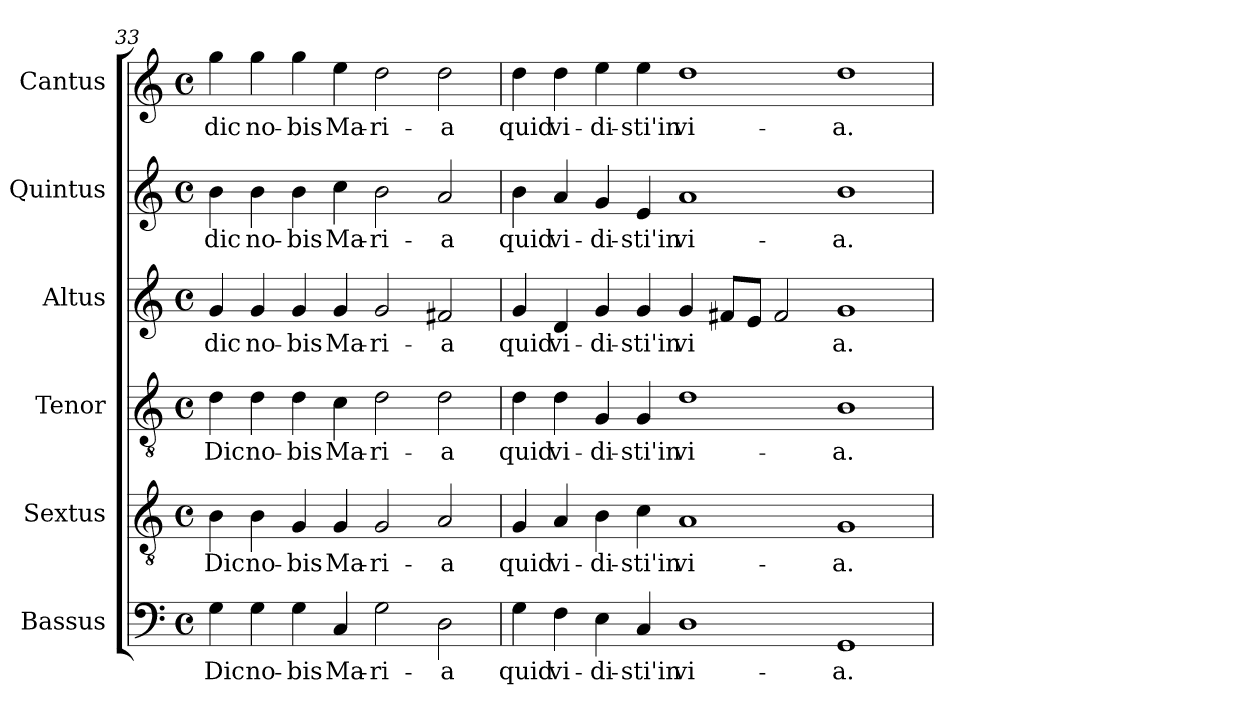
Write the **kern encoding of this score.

**kern	**text	**kern	**text	**kern	**text	**kern	**text	**kern	**text	**kern	**text
*part6	*part6	*part5	*part5	*part4	*part4	*part3	*part3	*part2	*part2	*part1	*part1
*staff6	*staff6	*staff5	*staff5	*staff4	*staff4	*staff3	*staff3	*staff2	*staff2	*staff1	*staff1
*I"Bassus	*	*I"Sextus	*	*I"Tenor	*	*I"Altus	*	*I"Quintus	*	*I"Cantus	*
!!LO:PB:g=z
*clefF4	*	*clefGv2	*	*clefGv2	*	*clefG2	*	*clefG2	*	*clefG2	*
*k[]	*	*k[]	*	*k[]	*	*k[]	*	*k[]	*	*k[]	*
*C:	*	*C:	*	*C:	*	*C:	*	*C:	*	*C:	*
*M4/4	*	*M4/4	*	*M4/4	*	*M4/4	*	*M4/4	*	*M4/4	*
*met(c)	*	*met(c)	*	*met(c)	*	*met(c)	*	*met(c)	*	*met(c)	*
=33	=33	=33	=33	=33	=33	=33	=33	=33	=33	=33	=33
!	!LO:LY:b:cj	!	!LO:LY:b:cj	!	!LO:LY:b:cj	!	!LO:LY:b:cj	!	!LO:LY:b:cj	!	!LO:LY:b:cj
4G\	Dic	4B\	Dic	4d\	Dic	4g/	dic	4b\	dic	4gg\	dic
!	!LO:LY:b:cj	!	!LO:LY:b:cj	!	!LO:LY:b:cj	!	!LO:LY:b:cj	!	!LO:LY:b:cj	!	!LO:LY:b:cj
4G\	no-	4B\	no-	4d\	no-	4g/	no-	4b\	no-	4gg\	no-
!	!LO:LY:b:cj	!	!LO:LY:b:cj	!	!LO:LY:b:cj	!	!LO:LY:b:cj	!	!LO:LY:b:cj	!	!LO:LY:b:cj
4G\	-bis	4G/	-bis	4d\	-bis	4g/	-bis	4b\	-bis	4gg\	-bis
!	!LO:LY:b:cj	!	!LO:LY:b:cj	!	!LO:LY:b:cj	!	!LO:LY:b:cj	!	!LO:LY:b:cj	!	!LO:LY:b:cj
4C/	Ma-	4G/	Ma-	4c\	Ma-	4g/	Ma-	4cc\	Ma-	4ee\	Ma-
!	!LO:LY:b:cj	!	!LO:LY:b:cj	!	!LO:LY:b:cj	!	!LO:LY:b:cj	!	!LO:LY:b:cj	!	!LO:LY:b:cj
2G\	-ri-	2G/	-ri-	2d\	-ri-	2g/	-ri-	2b\	-ri-	2dd\	-ri-
!	!LO:LY:b:cj	!	!LO:LY:b:cj	!	!LO:LY:b:cj	!	!LO:LY:b:cj	!	!LO:LY:b:cj	!	!LO:LY:b:cj
2D\	-a	2A/	-a	2d\	-a	2f#X/	-a	2a/	-a	2dd\	-a
=34	=34	=34	=34	=34	=34	=34	=34	=34	=34	=34	=34
!	!LO:LY:b:cj	!	!LO:LY:b:cj	!	!LO:LY:b:cj	!	!LO:LY:b:cj	!	!LO:LY:b:cj	!	!LO:LY:b:cj
4G\	quid	4G/	quid	4d\	quid	4g/	quid	4b\	quid	4dd\	quid
!	!LO:LY:b:cj	!	!LO:LY:b:cj	!	!LO:LY:b:cj	!	!LO:LY:b:cj	!	!LO:LY:b:cj	!	!LO:LY:b:cj
4F\	vi-	4A/	vi-	4d\	vi-	4d/	vi-	4a/	vi-	4dd\	vi-
!	!LO:LY:b:cj	!	!LO:LY:b:cj	!	!LO:LY:b:cj	!	!LO:LY:b:cj	!	!LO:LY:b:cj	!	!LO:LY:b:cj
4E\	-di-	4B\	-di-	4G/	-di-	4g/	-di-	4g/	-di-	4ee\	-di-
!	!LO:LY:b:cj	!	!LO:LY:b:cj	!	!LO:LY:b:cj	!	!LO:LY:b:cj	!	!LO:LY:b:cj	!	!LO:LY:b:cj
4C/	-sti'in	4c\	-sti'in	4G/	-sti'in	4g/	-sti'in	4e/	-sti'in	4ee\	-sti'in
!	!LO:LY:b:cj	!	!LO:LY:b:cj	!	!LO:LY:b:cj	!	!LO:LY:b:cj	!	!LO:LY:b:cj	!	!LO:LY:b:cj
1D	vi-	1A	vi-	1d	vi-	4g/	vi-	1a	vi-	1dd	vi-
!	!	!	!	!	!	!	!LO:LY:b:cj	!	!	!	!
.	.	.	.	.	.	8f#X/L	--	.	.	.	.
!	!	!	!	!	!	!	!LO:LY:b:cj	!	!	!	!
.	.	.	.	.	.	8e/J	--	.	.	.	.
!	!	!	!	!	!	!	!LO:LY:b:cj	!	!	!	!
.	.	.	.	.	.	2f#/	--	.	.	.	.
!	!LO:LY:b:cj	!	!LO:LY:b:cj	!	!LO:LY:b:cj	!	!LO:LY:b:cj	!	!LO:LY:b:cj	!	!LO:LY:b:cj
1GG	-a.	1G	-a.	1B	-a.	1g	-a.	1b	-a.	1dd	-a.
=	=	=	=	=	=	=	=	=	=	=	=
*-	*-	*-	*-	*-	*-	*-	*-	*-	*-	*-	*-
